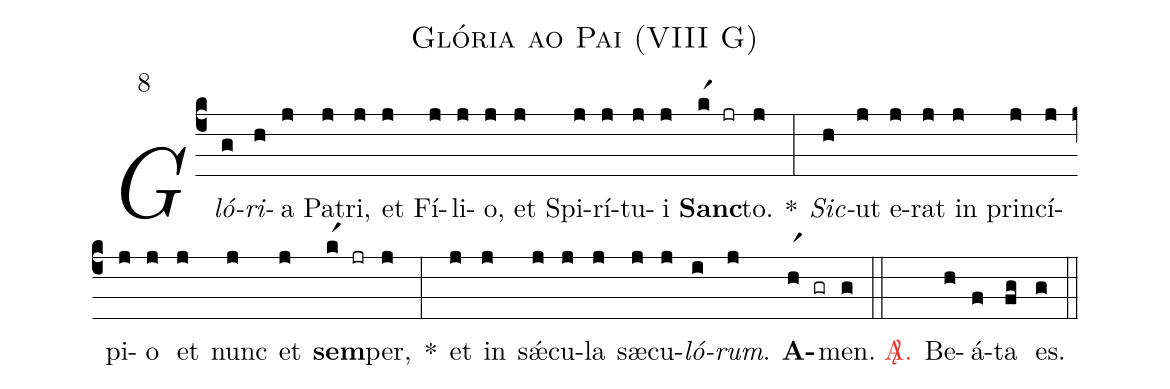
name: Glória ao Pai (VIII G);
mode: 8;
%%
(c4)

<i>Gló</i>(g)<i>ri</i>(h)a(j) Pa(j)tri,(j) et(j) Fí(j)li(j)o,(j) et(j) Spi(j)rí(j)tu(j)i(j) <b>Sanc</b>(kr1 jr)to.(j) *(:) <i>Sic</i>(h)ut(j) e(j)rat(j) in(j) prin(j)cí(j)pi(j)o(j) et(j) nunc(j) et(j) <b>sem</b>(kr1 jr)per,(j) *(:) et(j) in(j) sǽ(j)cu(j)la(j)

sæ(j)cu(j)<i>ló</i>(i)<i>rum</i>.(j) <b>A</b>(hr1 gr)men.(g)

(::)

<c><sp>A/</sp>.</c>() Be(h)á(f)ta(fg) es.(g)

(::)
